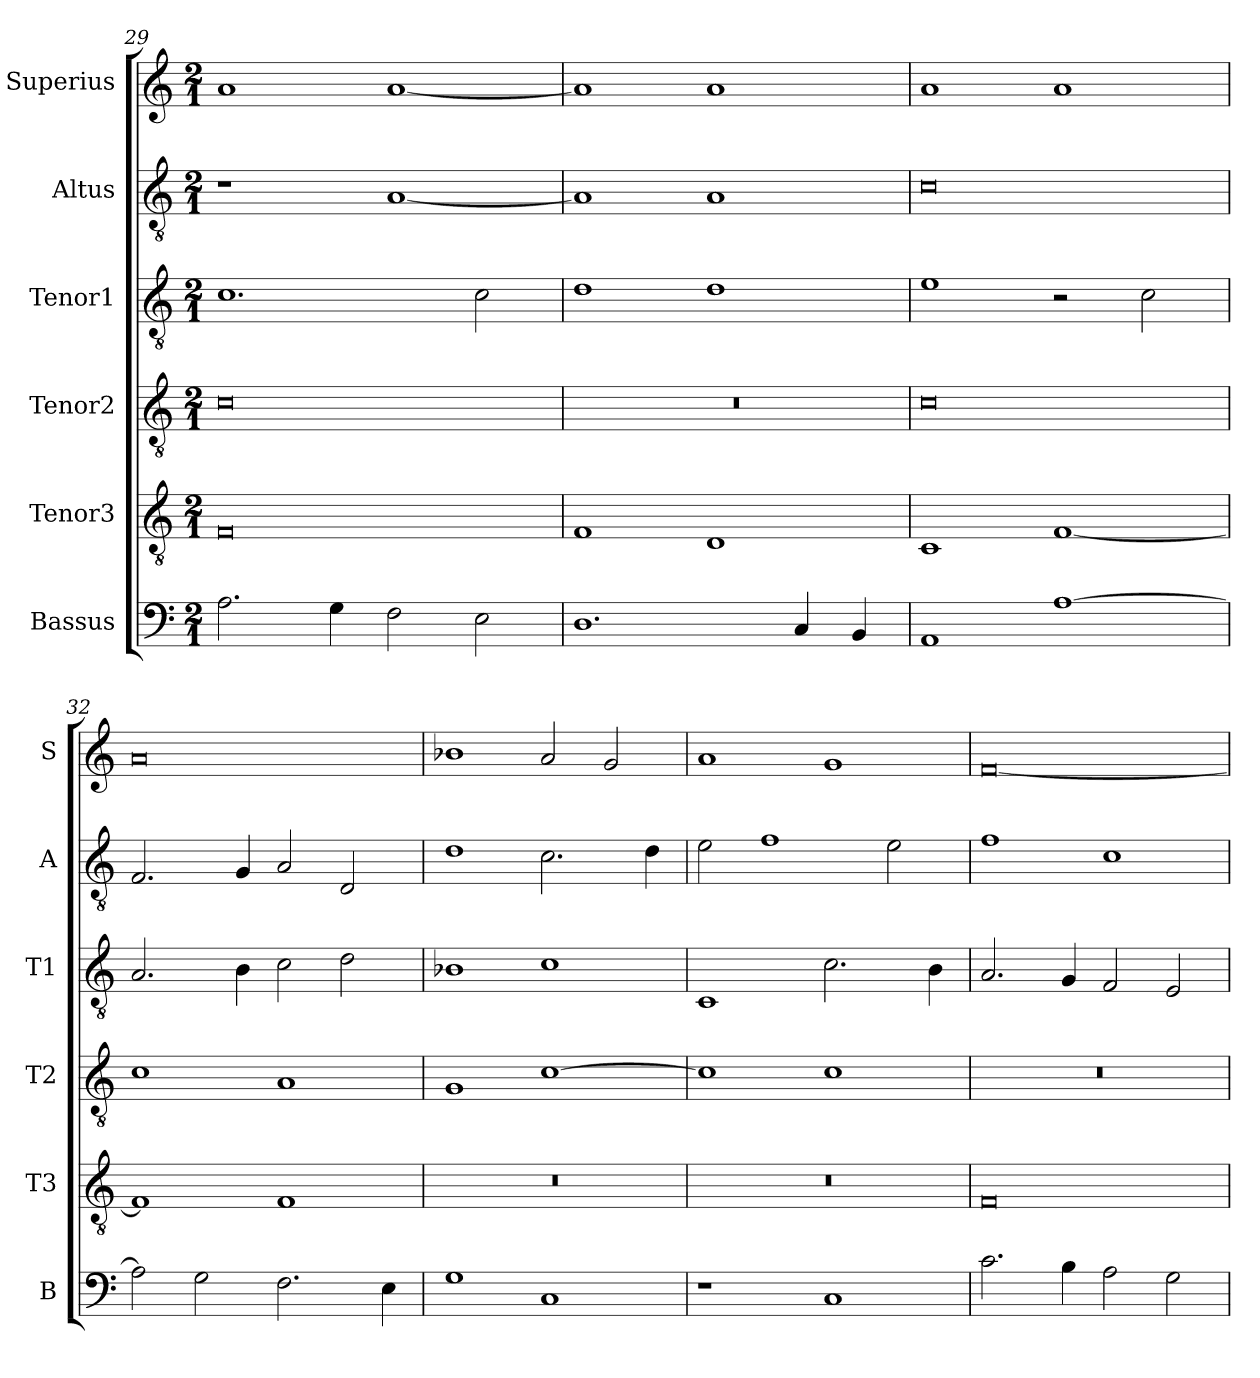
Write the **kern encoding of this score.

**kern	**kern	**kern	**kern	**kern	**kern
*part6	*part5	*part4	*part3	*part2	*part1
*staff6	*staff5	*staff4	*staff3	*staff2	*staff1
*I"Bassus	*I"Tenor3	*I"Tenor2	*I"Tenor1	*I"Altus	*I"Superius
*I'B	*I'T3	*I'T2	*I'T1	*I'A	*I'S
*clefF4	*clefGv2	*clefGv2	*clefGv2	*clefGv2	*clefG2
*k[]	*k[]	*k[]	*k[]	*k[]	*k[]
*M2/1	*M2/1	*M2/1	*M2/1	*M2/1	*M2/1
=29	=29	=29	=29	=29	=29
2.A\	0F	0c	1.c	1r	1a
4G\	.	.	.	.	.
2F\	.	.	.	[1A	[1a
2E\	.	.	2c\	.	.
=30	=30	=30	=30	=30	=30
1.D	1F	0r	1d	1A]	1a]
.	1D	.	1d	1A	1a
4C/	.	.	.	.	.
4BB/	.	.	.	.	.
=31	=31	=31	=31	=31	=31
1AA	1C	0c	1e	0c	1a
[1A	[1F	.	2r	.	1a
.	.	.	2c\	.	.
=32	=32	=32	=32	=32	=32
2A\]	1F]	1c	2.A/	2.F/	0a
2G\	.	.	.	.	.
.	.	.	4B\	4G/	.
2.F\	1F	1A	2c\	2A/	.
.	.	.	2d\	2D/	.
4E\	.	.	.	.	.
=33	=33	=33	=33	=33	=33
1G	0r	1G	1B-X	1d	1b-X
1C	.	[1c	1c	2.c\	2a/
.	.	.	.	.	2g/
.	.	.	.	4d\	.
=34	=34	=34	=34	=34	=34
1r	0r	1c]	1C	2e\	1a
.	.	.	.	1f	.
1C	.	1c	2.c\	.	1g
.	.	.	.	2e\	.
.	.	.	4B\	.	.
=35	=35	=35	=35	=35	=35
2.c\	0F	0r	2.A/	1f	[0f
4B\	.	.	4G/	.	.
2A\	.	.	2F/	1c	.
2G\	.	.	2E/	.	.
=	=	=	=	=	=
*-	*-	*-	*-	*-	*-
